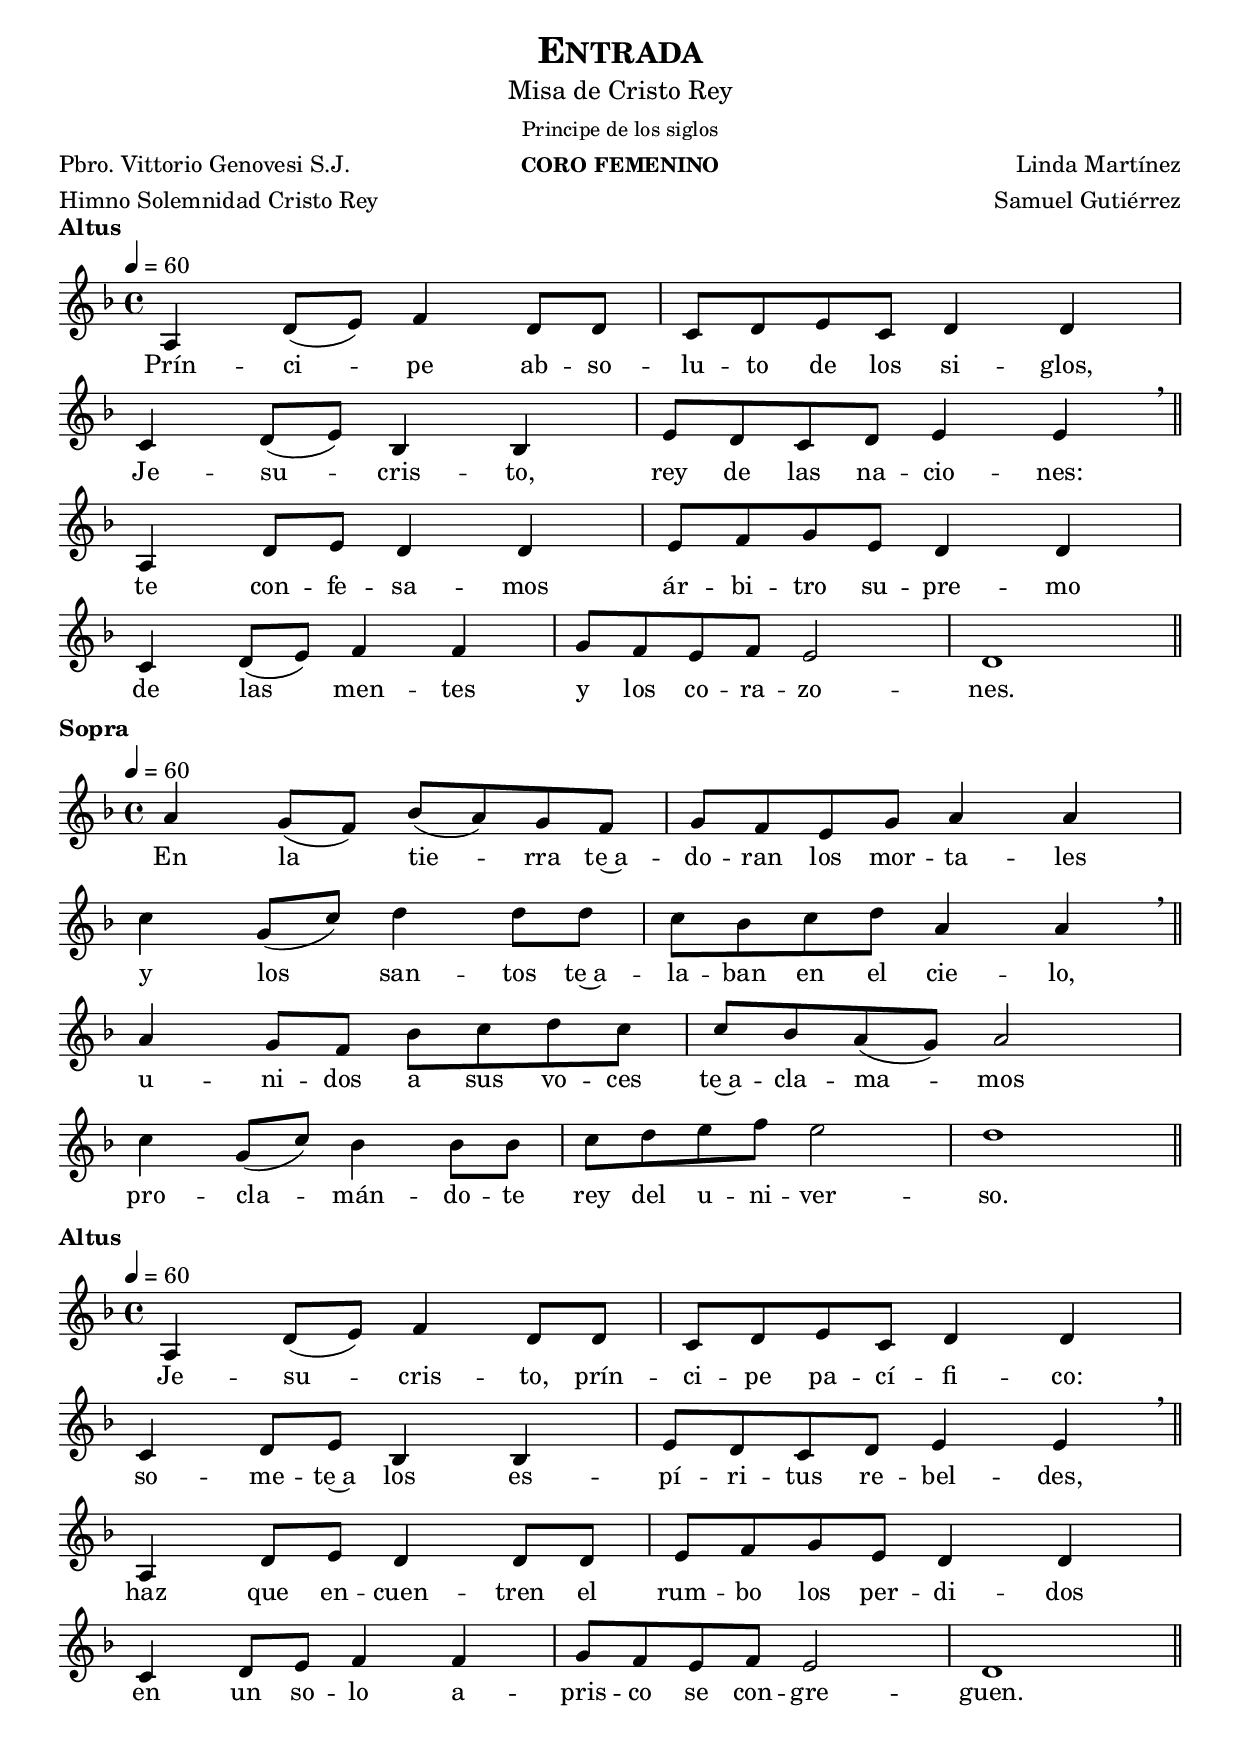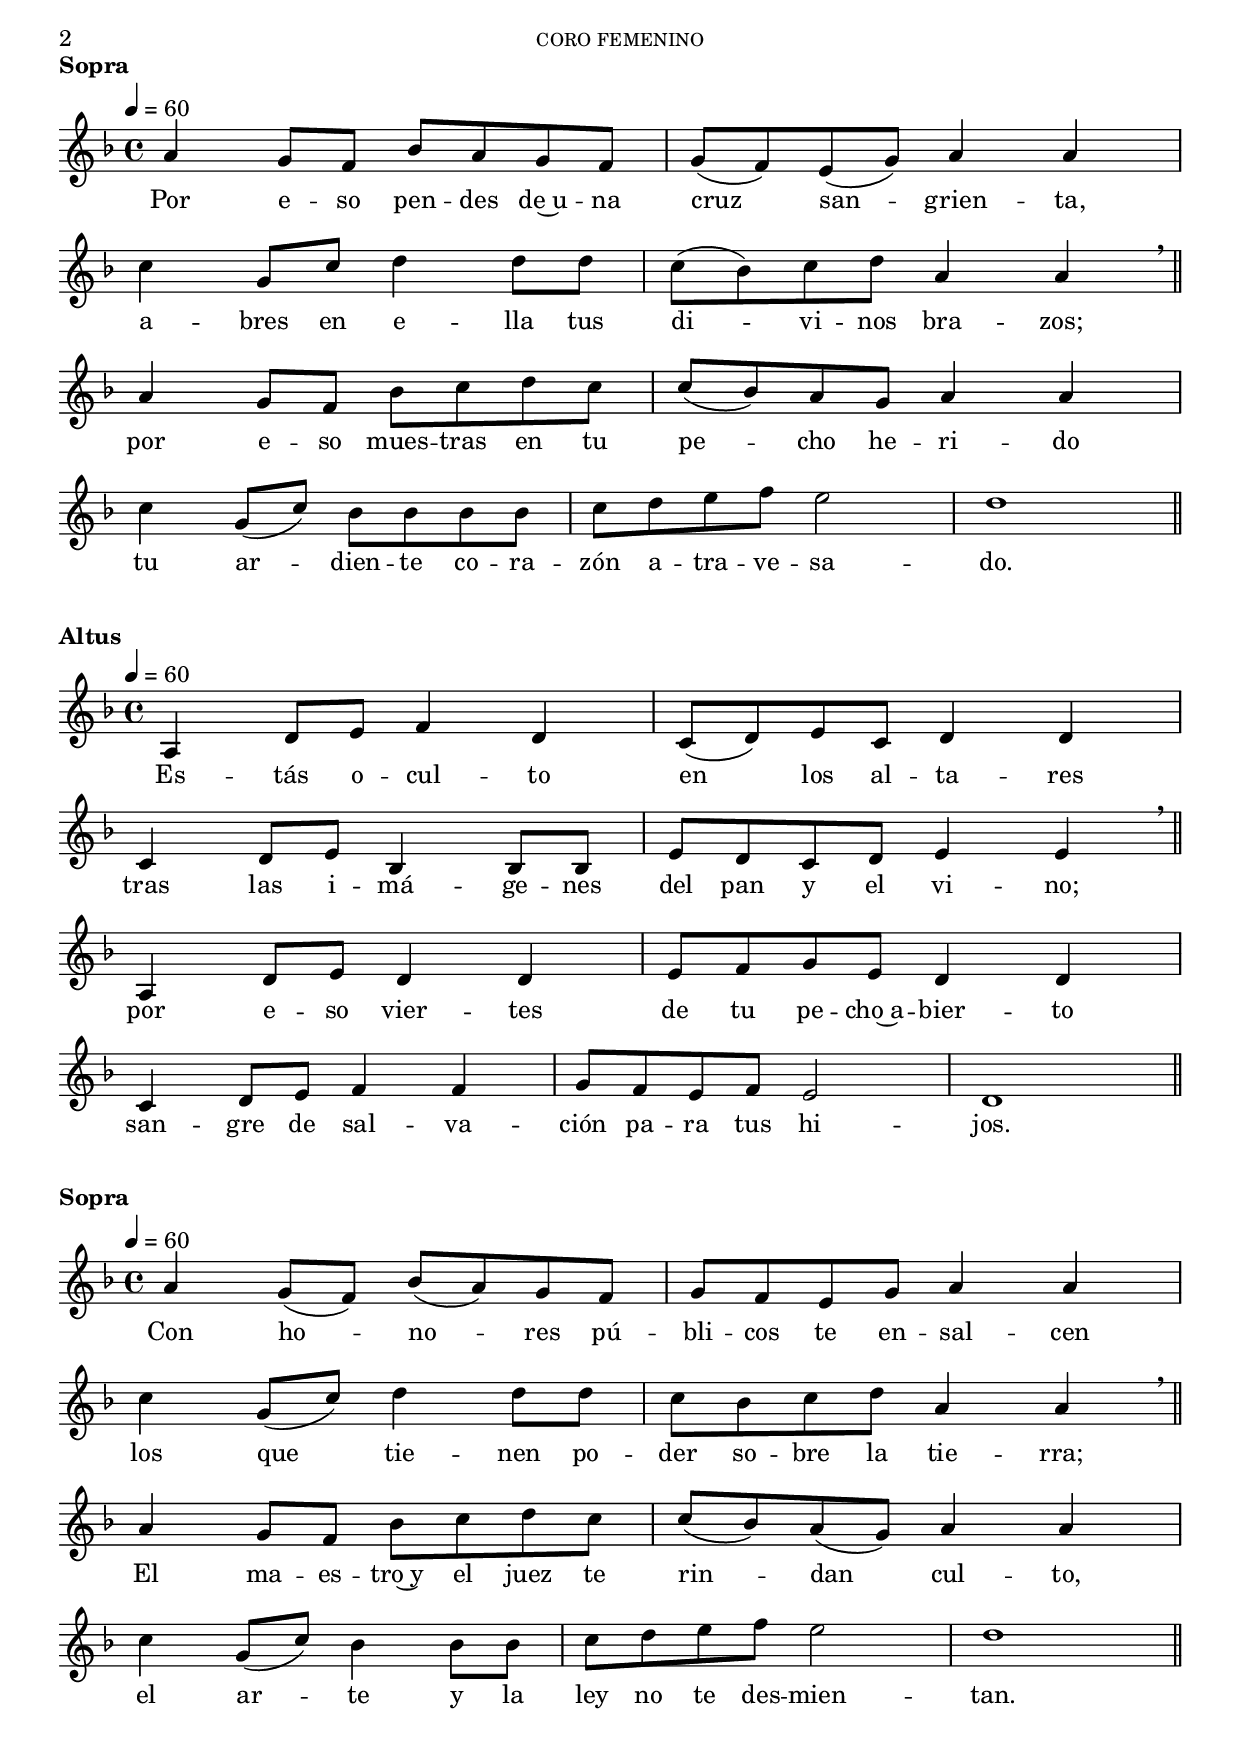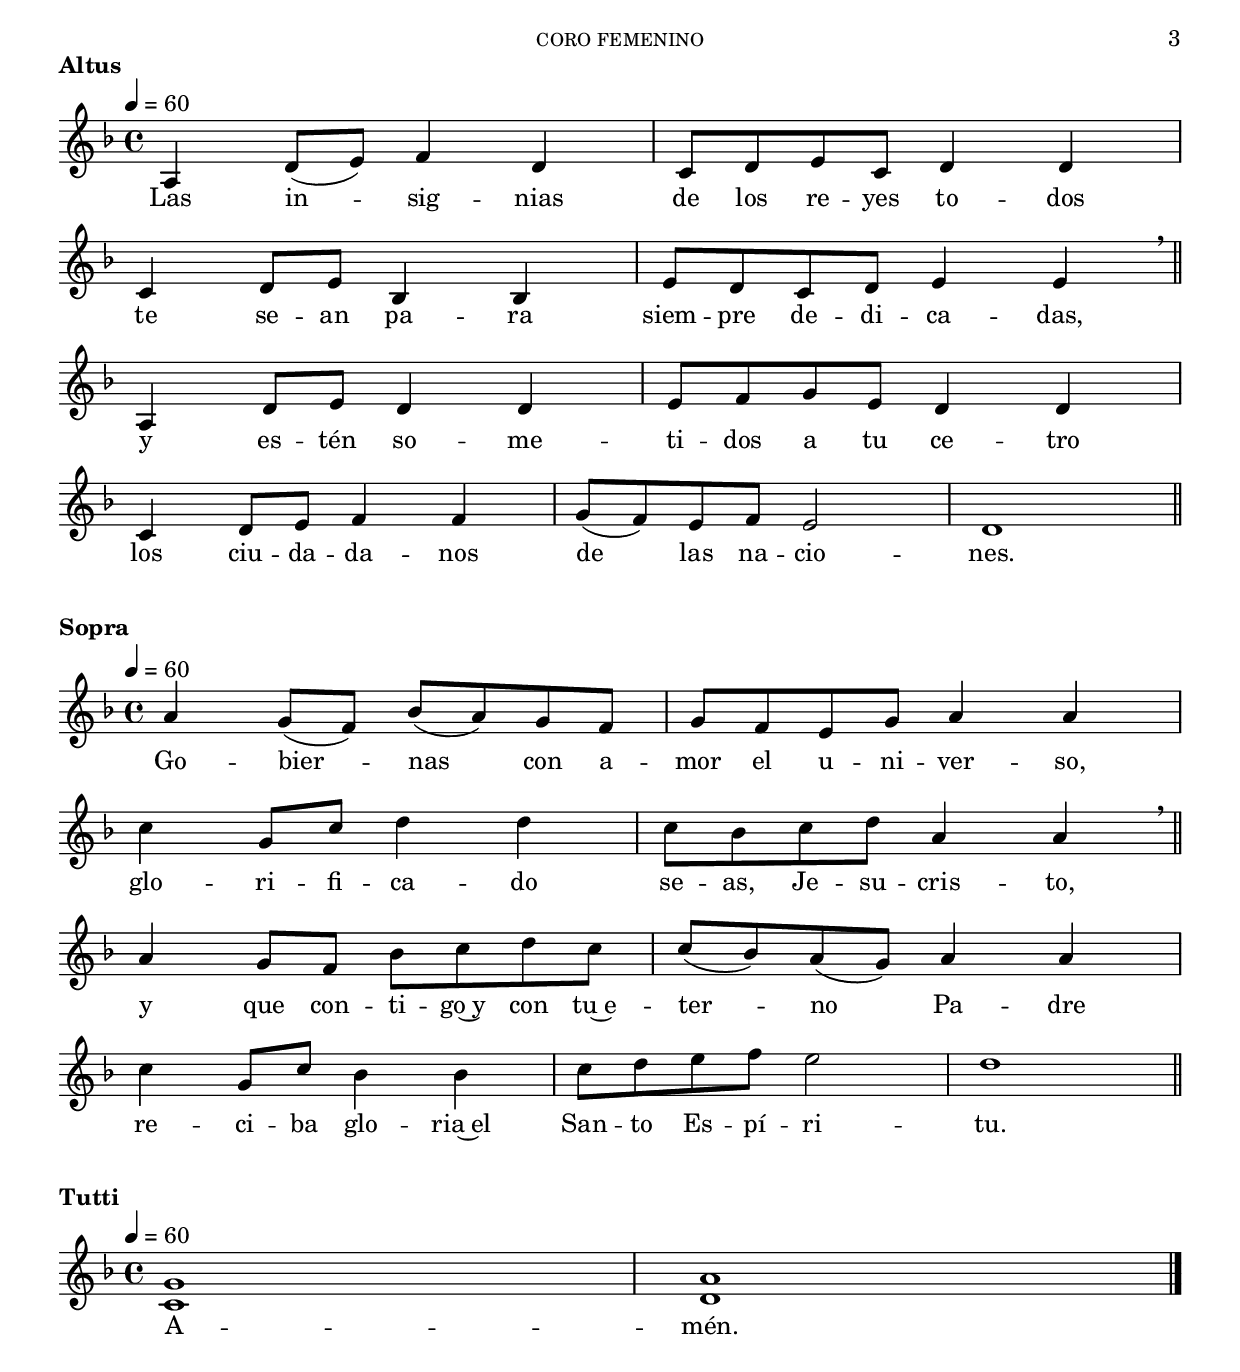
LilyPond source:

% *************************************************************************************
%	Introito - Melody inspired by the compositions of Mons Marco Frisina
%   	Music and accompaniment by serachsam
% *************************************************************************************
\language "espanol"
\version "2.23.2"

% --- Global parameters

% --- Includes

% --- Global size
%#(set-global-staff-size 19.8)


% --- Header
\header {
  title = \markup{\smallCaps "Entrada"}
  subtitle = \markup{\medium "Misa de Cristo Rey"}
  subsubtitle = \markup{\medium "Principe de los siglos"}
  instrument = \markup{\caps "coro femenino"}
  poet = \markup{\left-column{"Pbro. Vittorio Genovesi S.J." "Himno Solemnidad Cristo Rey"}}
  composer = \markup{\right-column {"Linda Martínez" "Samuel Gutiérrez"}}
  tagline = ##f
  breakbefore = ##t
}

% --- Music

% --- Harmony
harmony_stanza = \new ChordNames {
  \chordmode {
    \italianChords
    re2:m sib2 do2 re2:m
    do2 sib2 do2 la2:m
    re2:m sib2 do2 re2:m
    do2 sib2 do2 la2:m re1:m
    re2:m sib2 do2 re2:m
    do2 sib2 do2 la2:m
    re2:m sib2 do2 re2:m
    do2 sib2 do2 la2:m re1:m
  }
}

% --- Stanza 1
\score {
  \new Staff <<
    \new Voice = "melody" \relative do' {
      \tempo 4 = 60
      \key re \minor
      \time 4/4
      la4 re8( mi) fa4 re8 re
      do8 re mi do re4 re \break
      do4 re8( mi) sib4 sib
      mi8 re  do re mi4 mi \breathe \bar "||" \break
      la,4 re8 mi re4 re4
      mi8 fa sol mi re4 re \break
      do4 re8( mi) fa4 fa
      sol8 fa mi fa mi2 re1 \bar "||"
    }
    \new Lyrics \lyricsto "melody" {
      Prín -- ci -- pe ab -- so -- lu -- to de los si -- glos,
      Je -- su -- cris -- to, rey de las na -- cio -- nes:
      te con -- fe -- sa -- mos ár -- bi -- tro su -- pre -- mo
      de las men -- tes y los co -- ra -- zo -- nes.
    }
  >>
  \layout {
    \context {
      \Score
      \omit BarNumber
    }
  }
  \header {
    piece = \markup { \bold "Altus" }
  }
}

% --- Stanza 2
\score {
  \new Staff <<
    \new Voice = "melody" \relative do'' {
      \tempo 4 = 60
      \key re \minor
      \time 4/4
      la4 sol8( fa) sib( la) sol fa
      sol8 fa mi sol la4 la \break
      do4 sol8( do) re4 re8 re
      do8 sib do re la4 la \breathe \bar "||" \break
      la4 sol8 fa sib do re do
      do8 sib la( sol) la2 \break
      do4 sol8( do) sib4 sib8 sib
      do8 re mi fa mi2 re1 \bar "||"
    }
    \new Lyrics \lyricsto "melody" {
      En la tie -- rra te~a -- do -- ran los mor -- ta -- les
      y los san -- tos te~a -- la -- ban en el cie -- lo,
      u -- ni -- dos a sus vo -- ces te~a -- cla -- ma -- mos
      pro -- cla -- mán -- do -- te rey del u -- ni -- ver -- so.
    }
  >>
  \layout {
    \context {
      \Score
      \omit BarNumber
    }
  }
  \header {
    piece = \markup { \bold "Sopra" }
  }
}

% --- Stanza 3
\score {
  \new Staff <<
    \new Voice = "melody" \relative do' {
      \tempo 4 = 60
      \key re \minor
      \time 4/4
      la4 re8( mi) fa4 re8 re
      do8 re mi do re4 re \break
      do4 re8 mi sib4 sib
      mi8 re  do re mi4 mi \breathe \bar "||" \break
      la,4 re8 mi re4 re8 re
      mi8 fa sol mi re4 re \break
      do4 re8 mi fa4 fa
      sol8 fa mi fa mi2 re1 \bar "||"
    }
    \new Lyrics \lyricsto "melody" {
      Je -- su -- cris -- to, prín -- ci -- pe pa -- cí -- fi -- co:
      so -- me -- te~a los es -- pí -- ri -- tus re -- bel -- des,
      haz que en -- cuen -- tren el rum -- bo los per -- di -- dos
      en un so -- lo a -- pris -- co se con -- gre -- guen.
    }
  >>
  \layout {
    \context {
      \Score
      \omit BarNumber
    }
  }
  \header {
    piece = \markup { \bold "Altus" }
  }
}

% --- Stanza 4
\score {
  \new Staff <<
    \new Voice = "melody" \relative do'' {
      \tempo 4 = 60
      \key re \minor
      \time 4/4
      la4 sol8 fa sib la sol fa
      sol8( fa) mi( sol) la4 la \break
      do4 sol8 do re4 re8 re
      do8( sib) do re la4 la \breathe \bar "||" \break
      la4 sol8 fa sib do re do
      do8( sib) la sol la4 la \break
      do4 sol8( do) sib sib sib8 sib
      do8 re mi fa mi2 re1 \bar "||"
    }
    \new Lyrics \lyricsto "melody" {
      Por e -- so pen -- des de~u -- na cruz san -- grien -- ta,
      a -- bres en e -- lla tus di -- vi -- nos bra -- zos;
      por e -- so mues -- tras en tu pe -- cho he -- ri -- do
      tu ar -- dien -- te co -- ra -- zón a -- tra -- ve -- sa -- do.
    }
  >>
  \layout {
    \context {
      \Score
      \omit BarNumber
    }
  }
  \header {
    piece = \markup { \bold "Sopra" }
  }
}

% --- Stanza 5
\score {
  \new Staff <<
    \new Voice = "melody" \relative do' {
      \tempo 4 = 60
      \key re \minor
      \time 4/4
      la4 re8 mi fa4 re4
      do8( re) mi do re4 re \break
      do4 re8 mi sib4 sib8 sib
      mi8 re  do re mi4 mi \breathe \bar "||" \break
      la,4 re8 mi re4 re
      mi8 fa sol mi re4 re \break
      do4 re8 mi fa4 fa
      sol8 fa mi fa mi2 re1 \bar "||"
    }
    \new Lyrics \lyricsto "melody" {
      Es -- tás o -- cul -- to en los al -- ta -- res
      tras las i -- má -- ge -- nes del pan y el vi -- no;
      por e -- so vier -- tes de tu pe -- cho~a -- bier -- to
      san -- gre de sal -- va -- ción pa -- ra tus hi -- jos.
    }
  >>
  \layout {
    \context {
      \Score
      \omit BarNumber
    }
  }
  \header {
    piece = \markup { \bold "Altus" }
  }
}

% --- Stanza 6
\score {
  \new Staff <<
    \new Voice = "melody" \relative do'' {
      \tempo 4 = 60
      \key re \minor
      \time 4/4
      la4 sol8( fa) sib( la) sol fa
      sol8 fa mi sol la4 la \break
      do4 sol8( do) re4 re8 re
      do8 sib do re la4 la \breathe \bar "||" \break
      la4 sol8 fa sib do re do
      do8( sib) la( sol) la4 la \break
      do4 sol8( do) sib4 sib8 sib
      do8 re mi fa mi2 re1 \bar "||"
    }
    \new Lyrics \lyricsto "melody" {
      Con ho -- no -- res pú -- bli -- cos te en -- sal -- cen
      los que tie -- nen po -- der so -- bre la tie -- rra;
      El ma -- es -- tro~y el juez te rin -- dan  cul -- to,
      el ar -- te y la ley no te des -- mien -- tan.
    }
  >>
  \layout {
    \context {
      \Score
      \omit BarNumber
    }
  }
  \header {
    piece = \markup { \bold "Sopra" }
  }
}

% --- Stanza 7
\score {
  \new Staff <<
    \new Voice = "melody" \relative do' {
      \tempo 4 = 60
      \key re \minor
      \time 4/4
      la4 re8( mi) fa4 re4
      do8 re mi do re4 re \break
      do4 re8 mi sib4 sib
      mi8 re  do re mi4 mi \breathe \bar "||" \break
      la,4 re8 mi re4 re
      mi8 fa sol mi re4 re \break
      do4 re8 mi fa4 fa
      sol8( fa) mi fa mi2 re1 \bar "||"
    }
    \new Lyrics \lyricsto "melody" {
      Las in -- sig -- nias de los re -- yes to -- dos
      te se -- an pa -- ra siem -- pre de -- di -- ca -- das,
      y es -- tén so -- me -- ti -- dos a tu ce -- tro
      los ciu -- da -- da -- nos de las na -- cio -- nes.
    }
  >>
  \layout {
    \context {
      \Score
      \omit BarNumber
    }
  }
  \header {
    piece = \markup { \bold "Altus" }
  }
}

% --- Stanza 8
\score {
  \new Staff <<
    \new Voice = "melody" \relative do'' {
      \tempo 4 = 60
      \key re \minor
      \time 4/4
      la4 sol8( fa) sib( la) sol fa
      sol8 fa mi sol la4 la \break
      do4 sol8 do re4 re
      do8 sib do re la4 la \breathe \bar "||" \break
      la4 sol8 fa sib do re do
      do8( sib) la( sol) la4 la \break
      do4 sol8 do sib4 sib
      do8 re mi fa mi2 re1 \bar "||"
    }
    \new Lyrics \lyricsto "melody" {
      Go -- bier -- nas con a -- mor el u -- ni -- ver -- so,
      glo -- ri -- fi -- ca -- do se -- as, Je -- su -- cris -- to,
      y que con -- ti -- go~y con tu~e -- ter -- no Pa -- dre
      re -- ci -- ba glo -- ria~el San -- to Es -- pí -- ri -- tu.
    }
  >>
  \layout {
    \context {
      \Score
      \omit BarNumber
    }
  }
  \header {
    piece = \markup { \bold "Sopra" }
  }
}

% --- Stanza 9
\score {
  \new Staff <<
    \new Voice = "melody" \relative do'' {
      \tempo 4 = 60
      \key re \minor
      \time 4/4
      <do, sol'>1
      <re la'>1 \bar "|." \break
      s32
    }
    \new Lyrics \lyricsto "melody" {
      A -- mén.
    }
  >>
  \layout {
    \context {
      \Staff
      \RemoveEmptyStaves
    }
    \context {
      \Score
      \omit BarNumber
    }
  }
  \header {
    piece = \markup { \bold "Tutti" }
  }
}


% --- Paper
\paper{
  #(set-default-paper-size "letter")
  indent = 0
  page-breaking = #ly:page-turn-breaking
}
